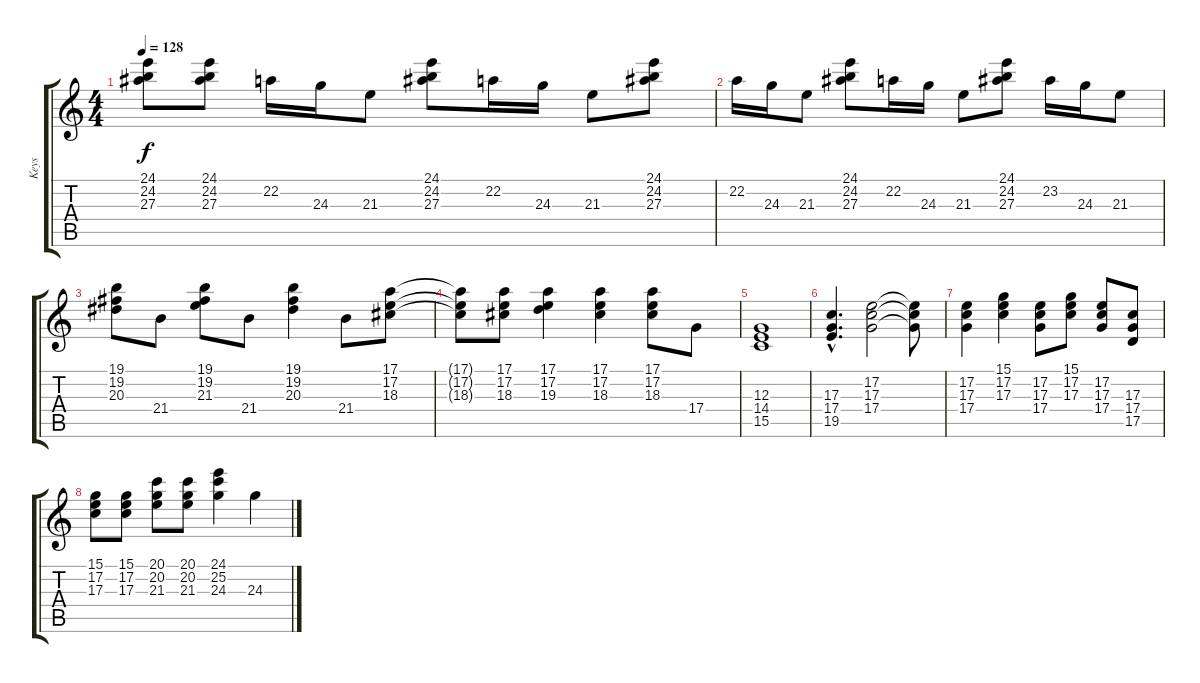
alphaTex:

\track ("Keys" "Keys") {instrument electricpiano1}
\staff {score tabs}
\tuning (E4 B3 G3 D3 A2 E2) {hide}
\ts (4 4)
\tempo 128
\clef g2
\ks c
(24.1 24.2 27.3).8{dy f} (24.1 24.2 27.3).8 22.2.16 24.3.16 21.3.8 (24.1 24.2 27.3).8 22.2.16 24.3.16 21.3.8 (24.1 24.2 27.3).8 |
22.2.16 24.3.16 21.3.8 (24.1 24.2 27.3).8 22.2.16 24.3.16 21.3.8 (24.1 24.2 27.3).8 23.2.16 24.3.16 21.3.8 |
(19.1 19.2 20.3).8 21.4.8 (19.1 19.2 21.3).8 21.4.8 (19.1 19.2 20.3).4 21.4.8 (17.1 17.2 18.3).8 |
(17.1{t} 17.2{t} 18.3{t}).8 (17.1 17.2 18.3).8 (17.1 17.2 19.3).4 (17.1 17.2 18.3).4 (17.1 17.2 18.3).8 17.4.8 |
(12.3 14.4 15.5).1 |
(17.3{hac} 17.4{hac} 19.5{hac}).4{d} (17.2 17.3 17.4).2 (17.2{t} 17.3{t} 17.4{t}).8 |
(17.2 17.3 17.4).4 (15.1 17.2 17.3).4 (17.2 17.3 17.4).8 (15.1 17.2 17.3).8 (17.2 17.3 17.4).8 (17.3 17.4 17.5).8 |
(15.1 17.2 17.3).8 (15.1 17.2 17.3).8 (20.1 20.2 21.3).8 (20.1 20.2 21.3).8 (24.1 25.2 24.3).4 24.3.4
